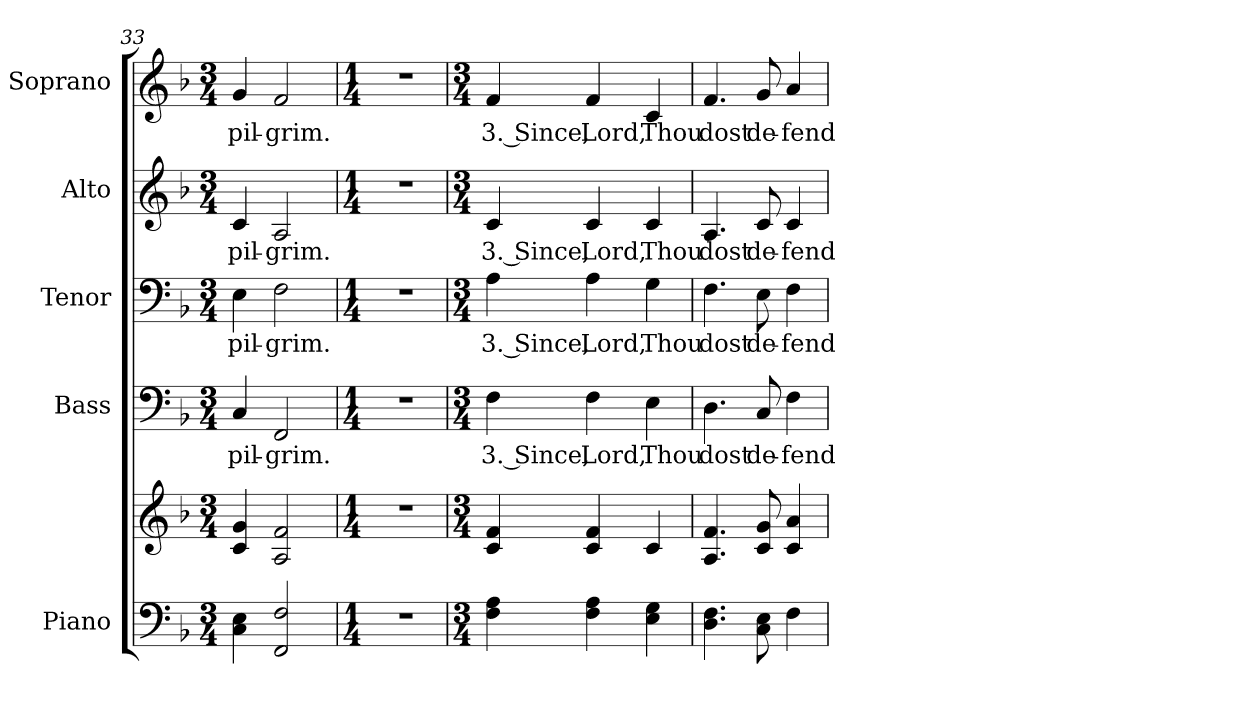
**kern	**kern	**kern	**text	**kern	**text	**kern	**text	**kern	**text
*part5	*part5	*part4	*part4	*part3	*part3	*part2	*part2	*part1	*part1
*staff6	*staff5	*staff4	*staff4	*staff3	*staff3	*staff2	*staff2	*staff1	*staff1
*I"Piano	*	*I"Bass	*	*I"Tenor	*	*I"Alto	*	*I"Soprano	*
*I'Pno.	*	*I'B.	*	*I'T.	*	*I'A.	*	*I'S.	*
*clefF4	*clefG2	*clefF4	*	*clefF4	*	*clefG2	*	*clefG2	*
*k[b-]	*k[b-]	*k[b-]	*	*k[b-]	*	*k[b-]	*	*k[b-]	*
*F:	*F:	*F:	*	*F:	*	*F:	*	*F:	*
*M3/4	*M3/4	*M3/4	*	*M3/4	*	*M3/4	*	*M3/4	*
=33	=33	=33	=33	=33	=33	=33	=33	=33	=33
!	!	!	!LO:LY:b:color=#000000	!	!	!	!	!	!
!	!	!	!	!	!LO:LY:b:color=#000000	!	!	!	!
!	!	!	!	!	!	!	!LO:LY:b:color=#000000	!	!
!	!	!	!	!	!	!	!	!	!LO:LY:b:color=#000000
4Ci\ 4Ei	4ci/ 4gi	4Ci/	pil-	4Ei\	pil-	4ci/	pil-	4gi/	pil-
!	!	!	!LO:LY:b:color=#000000	!	!	!	!	!	!
!	!	!	!	!	!LO:LY:b:color=#000000	!	!	!	!
!	!	!	!	!	!	!	!LO:LY:b:color=#000000	!	!
!	!	!	!	!	!	!	!	!	!LO:LY:b:color=#000000
2FFi/ 2Fi	2Ai/ 2fi	2FFi/	-grim.	2Fi\	-grim.	2Ai/	-grim.	2fi/	-grim.
=34	=34	=34	=34	=34	=34	=34	=34	=34	=34
*M1/4	*M1/4	*M1/4	*	*M1/4	*	*M1/4	*	*M1/4	*
!LO:N:vis=1	!LO:N:vis=1	!LO:N:vis=1	!	!LO:N:vis=1	!	!LO:N:vis=1	!	!LO:N:vis=1	!
4r	4r	4r	.	4r	.	4r	.	4r	.
!!LO:PB:g=z
=35	=35	=35	=35	=35	=35	=35	=35	=35	=35
*M3/4	*M3/4	*M3/4	*	*M3/4	*	*M3/4	*	*M3/4	*
!	!	!	!LO:LY:b:color=#000000	!	!	!	!	!	!
!	!	!	!	!	!LO:LY:b:color=#000000	!	!	!	!
!	!	!	!	!	!	!	!LO:LY:b:color=#000000	!	!
!	!	!	!	!	!	!	!	!	!LO:LY:b:color=#000000
4Fi\ 4Ai	4ci/ 4fi	4Fi\	3. Since,	4Ai\	3. Since,	4ci/	3. Since,	4fi/	3. Since,
!	!	!	!LO:LY:b:color=#000000	!	!	!	!	!	!
!	!	!	!	!	!LO:LY:b:color=#000000	!	!	!	!
!	!	!	!	!	!	!	!LO:LY:b:color=#000000	!	!
!	!	!	!	!	!	!	!	!	!LO:LY:b:color=#000000
4Fi\ 4Ai	4ci/ 4fi	4Fi\	Lord,	4Ai\	Lord,	4ci/	Lord,	4fi/	Lord,
!	!	!	!LO:LY:b:color=#000000	!	!	!	!	!	!
!	!	!	!	!	!LO:LY:b:color=#000000	!	!	!	!
!	!	!	!	!	!	!	!LO:LY:b:color=#000000	!	!
!	!	!	!	!	!	!	!	!	!LO:LY:b:color=#000000
4Ei\ 4Gi	4ci/	4Ei\	Thou	4Gi\	Thou	4ci/	Thou	4ci/	Thou
=36	=36	=36	=36	=36	=36	=36	=36	=36	=36
!	!	!	!LO:LY:b:color=#000000	!	!	!	!	!	!
!	!	!	!	!	!LO:LY:b:color=#000000	!	!	!	!
!	!	!	!	!	!	!	!LO:LY:b:color=#000000	!	!
!	!	!	!	!	!	!	!	!	!LO:LY:b:color=#000000
4.Di\ 4.Fi	4.Ai/ 4.fi	4.Di\	dost	4.Fi\	dost	4.Ai/	dost	4.fi/	dost
!	!	!	!LO:LY:b:color=#000000	!	!	!	!	!	!
!	!	!	!	!	!LO:LY:b:color=#000000	!	!	!	!
!	!	!	!	!	!	!	!LO:LY:b:color=#000000	!	!
!	!	!	!	!	!	!	!	!	!LO:LY:b:color=#000000
8Ci\ 8Ei	8ci/ 8gi	8Ci/	de-	8Ei\	de-	8ci/	de-	8gi/	de-
!	!	!	!LO:LY:b:color=#000000	!	!	!	!	!	!
!	!	!	!	!	!LO:LY:b:color=#000000	!	!	!	!
!	!	!	!	!	!	!	!LO:LY:b:color=#000000	!	!
!	!	!	!	!	!	!	!	!	!LO:LY:b:color=#000000
4Fi\	4ci/ 4ai	4Fi\	-fend	4Fi\	-fend	4ci/	-fend	4ai/	-fend
=	=	=	=	=	=	=	=	=	=
*-	*-	*-	*-	*-	*-	*-	*-	*-	*-
